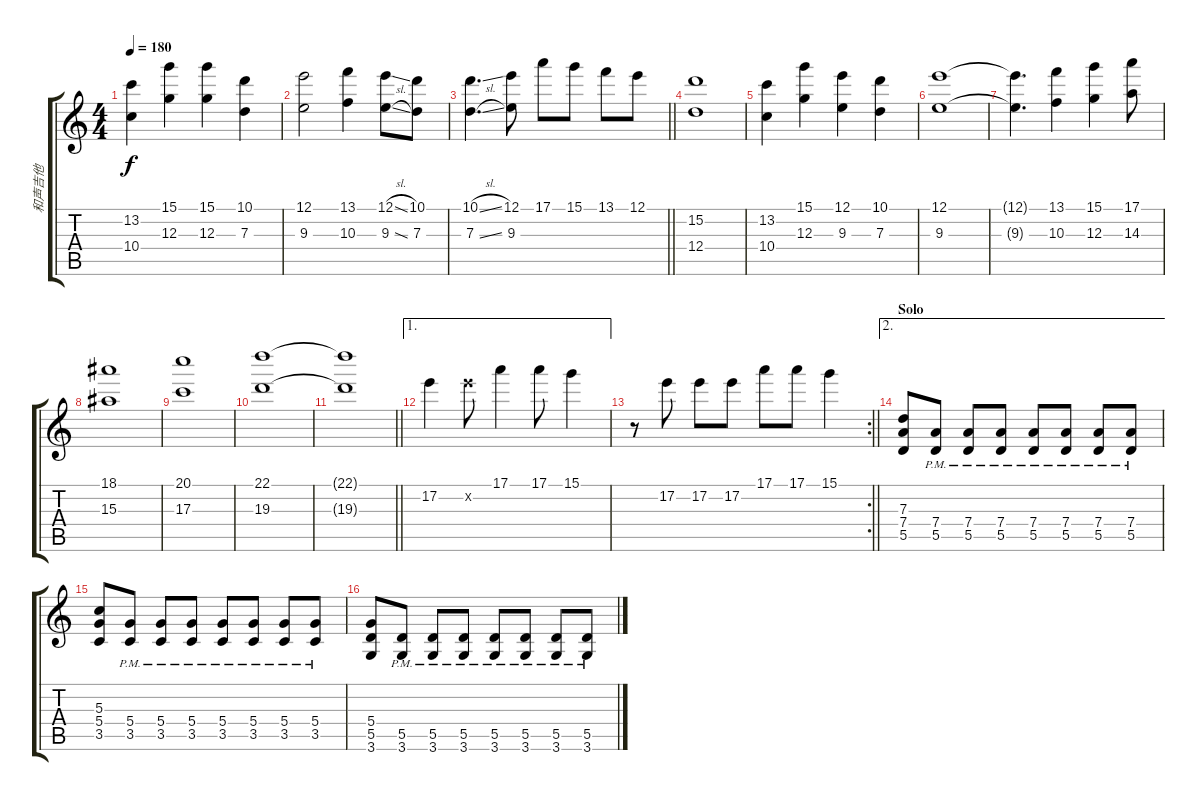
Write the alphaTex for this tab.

\track ("和声吉他" "和声吉他") {instrument overdrivenguitar}
\staff {score tabs}
\tuning (E4 B3 G3 D3 A2 E2) {hide}
\ts (4 4)
\tempo 180
\clef g2
\ks c
(13.2 10.4).4{dy f} (15.1 12.3).4 (15.1 12.3).4 (10.1 7.3).4 |
(12.1 9.3).2 (13.1 10.3).4 (12.1{sl} 9.3{sl}).8 (10.1 7.3).8 |
\barLineRight lightlight
(10.1{sl} 7.3{sl}).4{d} (12.1 9.3).8 17.1.8 15.1.8 13.1.8 12.1.8 |
(15.2 12.4).1 |
(13.2 10.4).4 (15.1 12.3).4 (12.1 9.3).4 (10.1 7.3).4 |
(12.1 9.3).1 |
(12.1{t} 9.3{t}).4{d} (13.1 10.3).4 (15.1 12.3).4 (17.1 14.3).8 |
(18.1 15.3).1 |
(20.1 17.3).1 |
(22.1 19.3).1 |
\barLineRight lightlight
(22.1{t} 19.3{t}).1 |
\ae 1
17.2.4 17.2{x}.8 17.1.4 17.1.8 15.1.4 |
\rc 2
\barLineRight lightlight
r.8 17.2.8 17.2.8 17.2.8 17.1.8 17.1.8 15.1.4 |
\ae 2
\section ("" "Solo")
(7.3 7.4 5.5).8 (7.4{pm} 5.5{pm}).8 (7.4{pm} 5.5{pm}).8 (7.4{pm} 5.5{pm}).8 (7.4{pm} 5.5{pm}).8 (7.4{pm} 5.5{pm}).8 (7.4{pm} 5.5{pm}).8 (7.4{pm} 5.5{pm}).8 |
(5.3 5.4 3.5).8 (5.4{pm} 3.5{pm}).8 (5.4{pm} 3.5{pm}).8 (5.4{pm} 3.5{pm}).8 (5.4{pm} 3.5{pm}).8 (5.4{pm} 3.5{pm}).8 (5.4{pm} 3.5{pm}).8 (5.4{pm} 3.5{pm}).8 |
(5.4 5.5 3.6).8 (5.5{pm} 3.6{pm}).8 (5.5{pm} 3.6{pm}).8 (5.5{pm} 3.6{pm}).8 (5.5{pm} 3.6{pm}).8 (5.5{pm} 3.6{pm}).8 (5.5{pm} 3.6{pm}).8 (5.5{pm} 3.6{pm}).8
